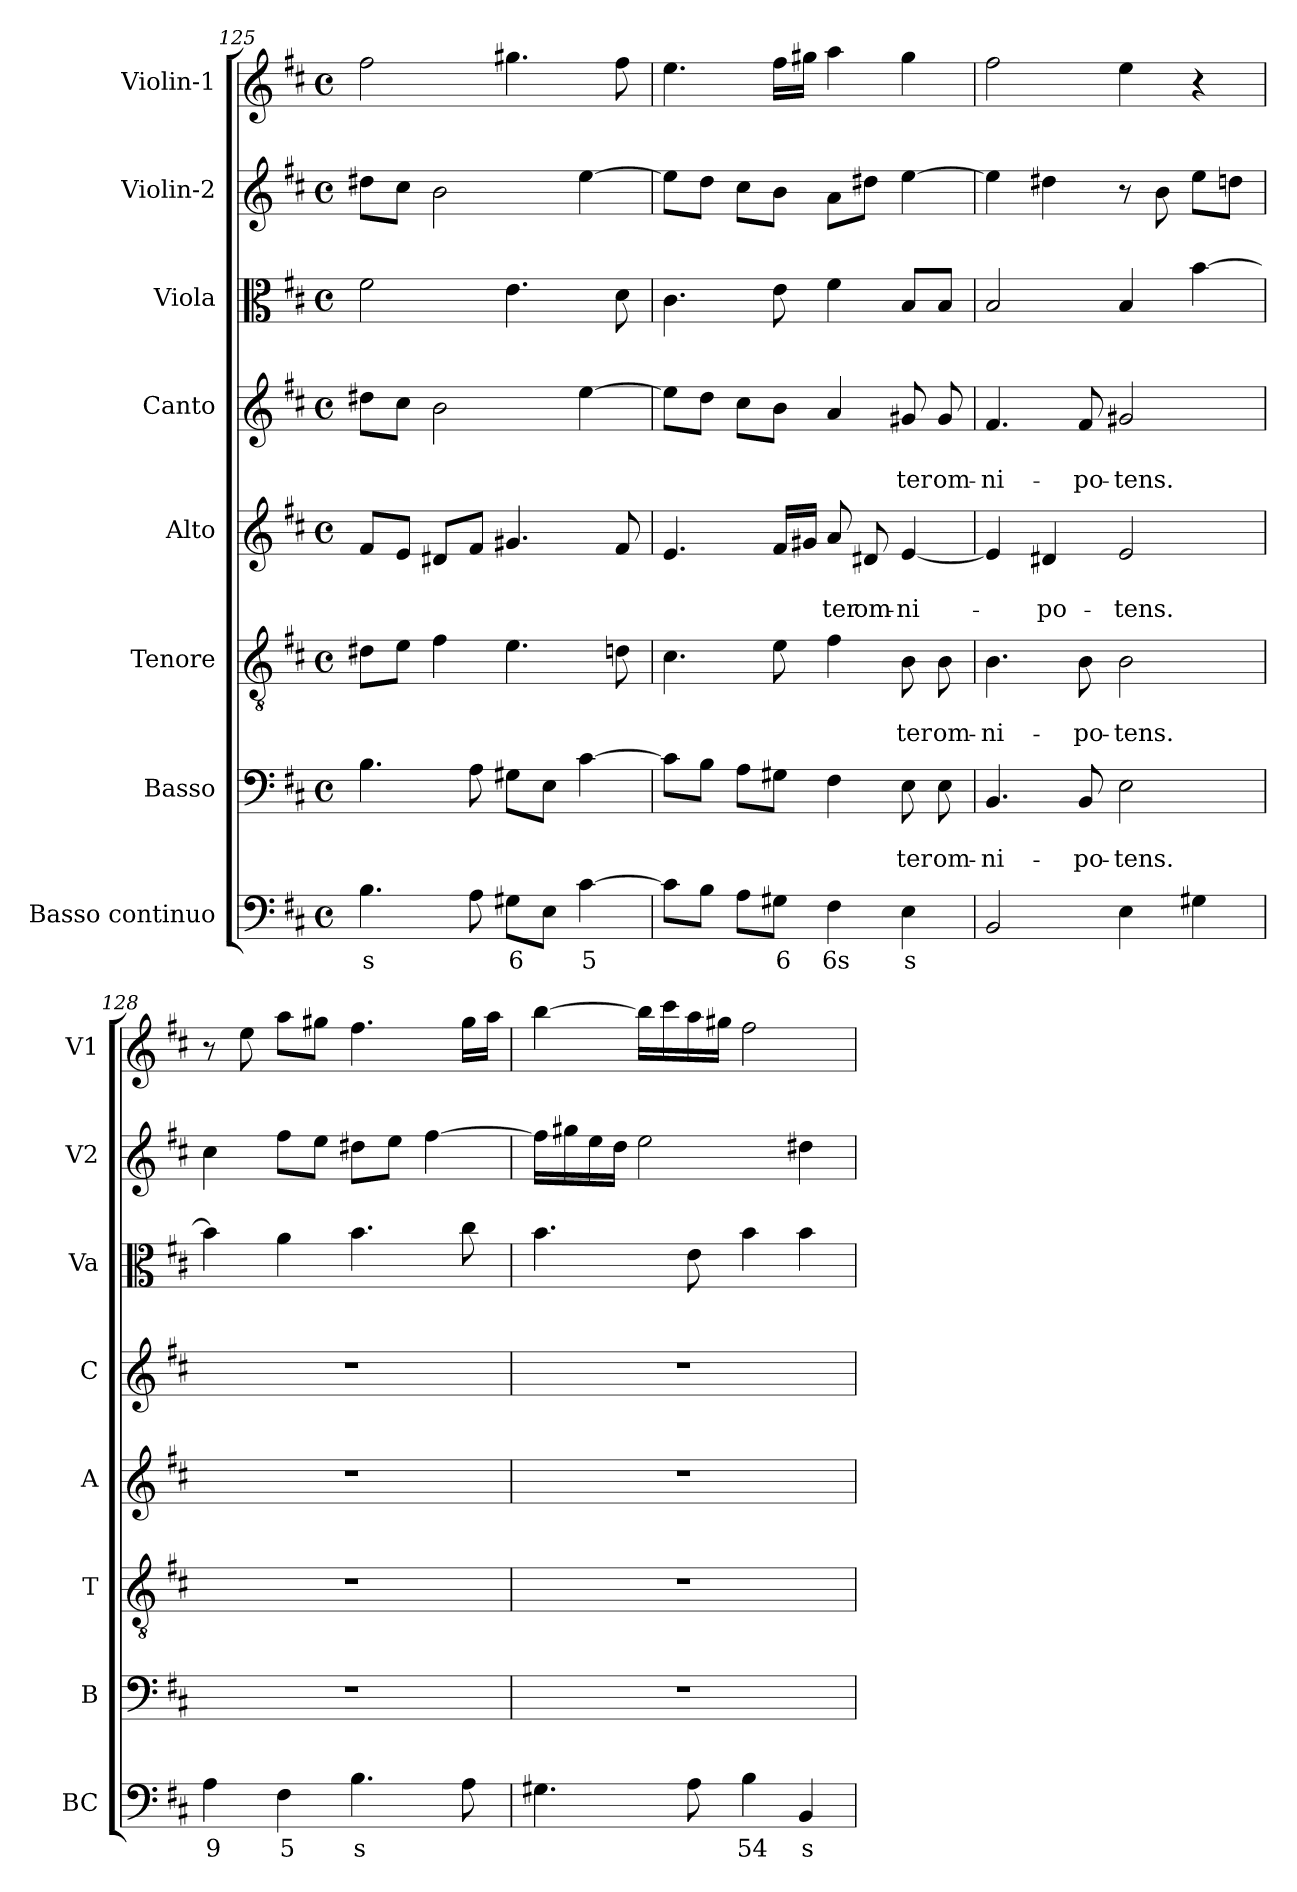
**kern	**text	**kern	**text	**text	**kern	**text	**text	**kern	**text	**text	**kern	**text	**text	**kern	**kern	**kern
*part8	*part8	*part7	*part7	*part7	*part6	*part6	*part6	*part5	*part5	*part5	*part4	*part4	*part4	*part3	*part2	*part1
*staff8	*staff8	*staff7	*staff7	*staff7	*staff6	*staff6	*staff6	*staff5	*staff5	*staff5	*staff4	*staff4	*staff4	*staff3	*staff2	*staff1
*I"Basso continuo	*	*I"Basso	*	*	*I"Tenore	*	*	*I"Alto	*	*	*I"Canto	*	*	*I"Viola	*I"Violin-2	*I"Violin-1
*I'BC	*	*I'B	*	*	*I'T	*	*	*I'A	*	*	*I'C	*	*	*I'Va	*I'V2	*I'V1
*clefF4	*	*clefF4	*	*	*clefGv2	*	*	*clefG2	*	*	*clefG2	*	*	*clefC3	*clefG2	*clefG2
*k[f#c#]	*	*k[f#c#]	*	*	*k[f#c#]	*	*	*k[f#c#]	*	*	*k[f#c#]	*	*	*k[f#c#]	*k[f#c#]	*k[f#c#]
*D:	*	*D:	*	*	*D:	*	*	*D:	*	*	*D:	*	*	*D:	*D:	*D:
*M4/4	*	*M4/4	*	*	*M4/4	*	*	*M4/4	*	*	*M4/4	*	*	*M4/4	*M4/4	*M4/4
*met(c)	*	*met(c)	*	*	*met(c)	*	*	*met(c)	*	*	*met(c)	*	*	*met(c)	*met(c)	*met(c)
=125	=125	=125	=125	=125	=125	=125	=125	=125	=125	=125	=125	=125	=125	=125	=125	=125
!	!LO:LY:b	!	!	!	!	!	!	!	!	!	!	!	!	!	!	!
4.B\	s	4.B\	.	.	8d#X\L	.	.	8f#/L	.	.	8dd#X\L	.	.	2f#\	8dd#X\L	2ff#\
.	.	.	.	.	8e\J	.	.	8e/J	.	.	8cc#\J	.	.	.	8cc#\J	.
.	.	.	.	.	4f#\	.	.	8d#X/L	.	.	2b\	.	.	.	2b\	.
8A\	.	8A\	.	.	.	.	.	8f#/J	.	.	.	.	.	.	.	.
!	!LO:LY:b	!	!	!	!	!	!	!	!	!	!	!	!	!	!	!
8G#X\L	6	8G#X\L	.	.	4.e\	.	.	4.g#X/	.	.	.	.	.	4.e\	.	4.gg#X\
8E\J	.	8E\J	.	.	.	.	.	.	.	.	.	.	.	.	.	.
!	!LO:LY:b	!	!	!	!	!	!	!	!	!	!	!	!	!	!	!
[4c#\	5	[4c#\	.	.	.	.	.	.	.	.	[4ee\	.	.	.	[4ee\	.
.	.	.	.	.	8dn\	.	.	8f#/	.	.	.	.	.	8d\	.	8ff#\
=126	=126	=126	=126	=126	=126	=126	=126	=126	=126	=126	=126	=126	=126	=126	=126	=126
8c#\L]	.	8c#\L]	.	.	4.c#\	.	.	4.e/	.	.	8ee\L]	.	.	4.c#\	8ee\L]	4.ee\
8B\J	.	8B\J	.	.	.	.	.	.	.	.	8dd\J	.	.	.	8dd\J	.
8A\L	.	8A\L	.	.	.	.	.	.	.	.	8cc#\L	.	.	.	8cc#\L	.
!	!LO:LY:b	!	!	!	!	!	!	!	!	!	!	!	!	!	!	!
8G#X\J	6	8G#X\J	.	.	8e\	.	.	16f#/LL	.	.	8b\J	.	.	8e\	8b\J	16ff#\LL
.	.	.	.	.	.	.	.	16g#X/JJ	.	.	.	.	.	.	.	16gg#X\JJ
!	!LO:LY:b	!	!	!	!	!	!	!	!	!LO:LY:b	!	!	!	!	!	!
4F#\	6s	4F#\	.	.	4f#\	.	.	8a/	.	-ter	4a/	.	.	4f#\	8a\L	4aa\
!	!	!	!	!	!	!	!	!	!	!LO:LY:b	!	!	!	!	!	!
.	.	.	.	.	.	.	.	8d#X/	.	om-	.	.	.	.	8dd#X\J	.
!	!LO:LY:b	!	!	!LO:LY:b	!	!	!LO:LY:b	!	!	!LO:LY:b	!	!	!LO:LY:b	!	!	!
4E\	s	8E\	.	-ter	8B\	.	-ter	[4e/	.	-ni-	8g#X/	.	-ter	8B/L	[4ee\	4gg#\
!	!	!	!	!LO:LY:b	!	!	!LO:LY:b	!	!	!	!	!	!LO:LY:b	!	!	!
.	.	8E\	.	om-	8B\	.	om-	.	.	.	8g#/	.	om-	8B/J	.	.
=127	=127	=127	=127	=127	=127	=127	=127	=127	=127	=127	=127	=127	=127	=127	=127	=127
*^	*	*	*	*	*	*	*	*	*	*	*	*	*	*	*	*
!	!	!	!	!	!LO:LY:b	!	!	!LO:LY:b	!	!	!	!	!	!LO:LY:b	!	!	!
2BB/	4ryy	.	4.BB/	.	-ni-	4.B\	.	-ni-	4e/]	.	.	4.f#/	.	-ni-	2B/	4ee\]	2ff#\
!	!	!	!	!	!	!	!	!	!	!	!LO:LY:b	!	!	!	!	!	!
.	4ryy	.	.	.	.	.	.	.	4d#X/	.	-po-	.	.	.	.	4dd#X\	.
!	!	!	!	!	!LO:LY:b	!	!	!LO:LY:b	!	!	!	!	!	!LO:LY:b	!	!	!
.	.	.	8BB/	.	-po-	8B\	.	-po-	.	.	.	8f#/	.	-po-	.	.	.
!	!	!	!	!	!LO:LY:b	!	!	!LO:LY:b	!	!	!LO:LY:b	!	!	!LO:LY:b	!	!	!
4E\	2ryy	.	2E\	.	-tens.	2B\	.	-tens.	2e/	.	-tens.	2g#X/	.	-tens.	4B/	8r	4ee\
.	.	.	.	.	.	.	.	.	.	.	.	.	.	.	.	8b\	.
4G#X\	.	.	.	.	.	.	.	.	.	.	.	.	.	.	[4b\	8ee\L	4r
.	.	.	.	.	.	.	.	.	.	.	.	.	.	.	.	8ddn\J	.
*v	*v	*	*	*	*	*	*	*	*	*	*	*	*	*	*	*	*
!!LO:LB:g=z
=128	=128	=128	=128	=128	=128	=128	=128	=128	=128	=128	=128	=128	=128	=128	=128	=128
!	!LO:LY:b	!	!	!	!	!	!	!	!	!	!	!	!	!	!	!
4A\	9	1r	.	.	1r	.	.	1r	.	.	1r	.	.	4b\]	4cc#\	8r
.	.	.	.	.	.	.	.	.	.	.	.	.	.	.	.	8ee\
!	!LO:LY:b	!	!	!	!	!	!	!	!	!	!	!	!	!	!	!
4F#\	5	.	.	.	.	.	.	.	.	.	.	.	.	4a\	8ff#\L	8aa\L
.	.	.	.	.	.	.	.	.	.	.	.	.	.	.	8ee\J	8gg#X\J
!	!LO:LY:b	!	!	!	!	!	!	!	!	!	!	!	!	!	!	!
4.B\	s	.	.	.	.	.	.	.	.	.	.	.	.	4.b\	8dd#X\L	4.ff#\
.	.	.	.	.	.	.	.	.	.	.	.	.	.	.	8ee\J	.
.	.	.	.	.	.	.	.	.	.	.	.	.	.	.	[4ff#\	.
8A\	.	.	.	.	.	.	.	.	.	.	.	.	.	8cc#\	.	16gg#\LL
.	.	.	.	.	.	.	.	.	.	.	.	.	.	.	.	16aa\JJ
=129	=129	=129	=129	=129	=129	=129	=129	=129	=129	=129	=129	=129	=129	=129	=129	=129
*^	*	*	*	*	*	*	*	*	*	*	*	*	*	*	*	*
4.G#X\	4ryy	.	1r	.	.	1r	.	.	1r	.	.	1r	.	.	4.b\	16ff#\LL]	[4bb\
.	.	.	.	.	.	.	.	.	.	.	.	.	.	.	.	16gg#X\	.
.	.	.	.	.	.	.	.	.	.	.	.	.	.	.	.	16ee\	.
.	.	.	.	.	.	.	.	.	.	.	.	.	.	.	.	16dd\JJ	.
.	4ryy	.	.	.	.	.	.	.	.	.	.	.	.	.	.	2ee\	16bb\LL]
.	.	.	.	.	.	.	.	.	.	.	.	.	.	.	.	.	16ccc#\
8A\	.	.	.	.	.	.	.	.	.	.	.	.	.	.	8e\	.	16aa\
.	.	.	.	.	.	.	.	.	.	.	.	.	.	.	.	.	16gg#X\JJ
!	!	!LO:LY:b	!	!	!	!	!	!	!	!	!	!	!	!	!	!	!
4B\	2ryy	54	.	.	.	.	.	.	.	.	.	.	.	.	4b\	.	2ff#\
!	!	!LO:LY:b	!	!	!	!	!	!	!	!	!	!	!	!	!	!	!
4BB/	.	s	.	.	.	.	.	.	.	.	.	.	.	.	4b\	4dd#X\	.
*v	*v	*	*	*	*	*	*	*	*	*	*	*	*	*	*	*	*
=	=	=	=	=	=	=	=	=	=	=	=	=	=	=	=	=
*-	*-	*-	*-	*-	*-	*-	*-	*-	*-	*-	*-	*-	*-	*-	*-	*-
